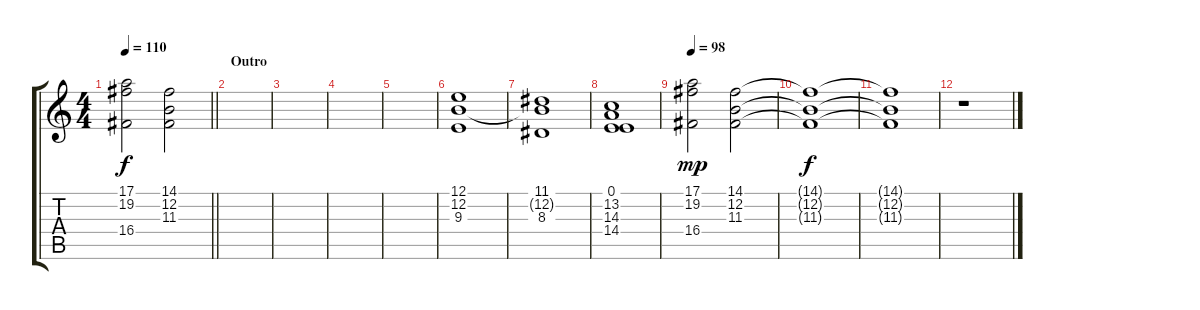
\track "" {instrument stringensemble2}
\staff {score tabs}
\tuning (E4 B3 G3 D3 A2 E2) {hide}
\ts (4 4)
\tempo 110
\clef g2
\barLineRight lightlight
\ks c
(17.1 19.2 16.4).2{dy f} (14.1 12.2 11.3).2 |
\section ("" "Outro")
|
|
|
|
(12.1 12.2 9.3).1 |
(11.1 12.2{t} 8.3).1 |
(0.1 13.2 14.3 14.4).1 |
\tempo 98
(17.1 19.2 16.4).2{dy mp} (14.1 12.2 11.3).2 |
(14.1{t} 12.2{t} 11.3{t}).1{dy f} |
(14.1{t} 12.2{t} 11.3{t}).1 |
r.1
